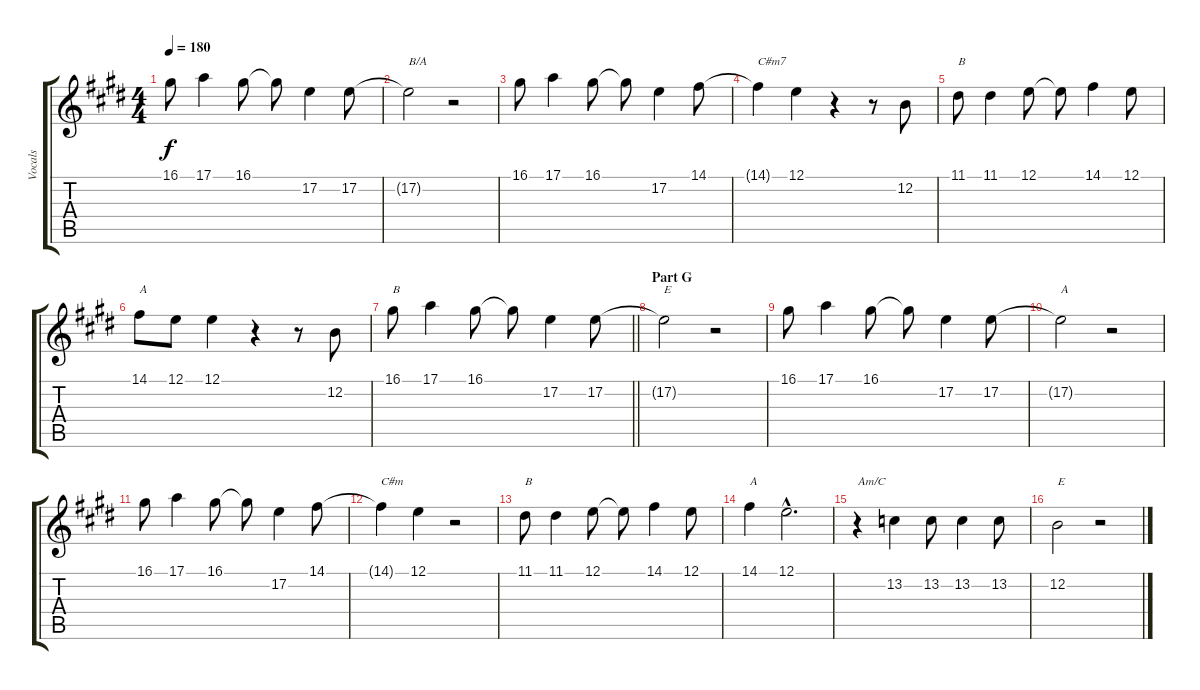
\track ("Vocals" "Vocals") {instrument trumpet}
\staff {score tabs}
\tuning (E4 B3 G3 D3 A2 E2) {hide}
\ts (4 4)
\tempo 180
\clef g2
\ks e
16.1.8{dy f} 17.1.4 16.1.8 16.1{t}.8 17.2.4 17.2.8 |
17.2{t}.2{txt "B/A"} r.2 |
16.1.8 17.1.4 16.1.8 16.1{t}.8 17.2.4 14.1.8 |
14.1{t}.4{txt "C#m7"} 12.1.4 r.4 r.8 12.2.8 |
11.1.8{txt "B"} 11.1.4 12.1.8 12.1{t}.8 14.1.4 12.1.8 |
14.1.8{txt "A"} 12.1.8 12.1.4 r.4 r.8 12.2.8 |
\barLineRight lightlight
16.1.8{txt "B"} 17.1.4 16.1.8 16.1{t}.8 17.2.4 17.2.8 |
\section ("" "Part G")
17.2{t}.2{txt "E"} r.2 |
16.1.8 17.1.4 16.1.8 16.1{t}.8 17.2.4 17.2.8 |
17.2{t}.2{txt "A"} r.2 |
16.1.8 17.1.4 16.1.8 16.1{t}.8 17.2.4 14.1.8 |
14.1{t}.4{txt "C#m"} 12.1.4 r.2 |
11.1.8{txt "B"} 11.1.4 12.1.8 12.1{t}.8 14.1.4 12.1.8 |
14.1.4{txt "A"} 12.1{hac}.2{d} |
r.4{txt "Am/C"} 13.2.4 13.2.8 13.2.4 13.2.8 |
12.2.2{txt "E"} r.2
